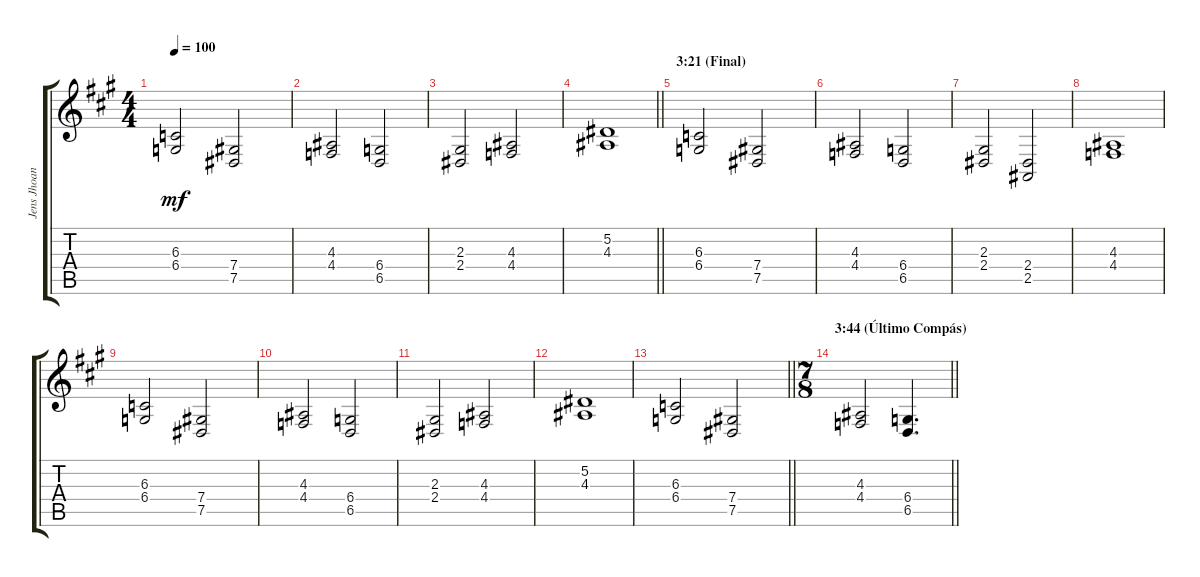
\track ("Jens Jhoannson (String)" "Jens Jhoan") {instrument stringensemble1}
\staff {score tabs}
\tuning (Eb4 Bb3 Gb3 Db3 Ab2 Eb2) {hide}
\ts (4 4)
\tempo 100
\clef g2
\ks a
(6.3 6.4).2{dy mf} (7.4 7.5).2 |
(4.3 4.4).2 (6.4 6.5).2 |
(2.3 2.4).2 (4.3 4.4).2 |
\barLineRight lightlight
(5.2 4.3).1 |
\section ("" "3:21 (Final)")
(6.3 6.4).2 (7.4 7.5).2 |
(4.3 4.4).2 (6.4 6.5).2 |
(2.3 2.4).2 (2.4 2.5).2 |
(4.3 4.4).1 |
(6.3 6.4).2 (7.4 7.5).2 |
(4.3 4.4).2 (6.4 6.5).2 |
(2.3 2.4).2 (4.3 4.4).2 |
(5.2 4.3).1 |
\barLineRight lightlight
(6.3 6.4).2 (7.4 7.5).2 |
\ts (7 8)
\section ("" "3:44 (Último Compás)")
\barLineRight lightlight
(4.3 4.4).2 (6.4 6.5).4{d}
